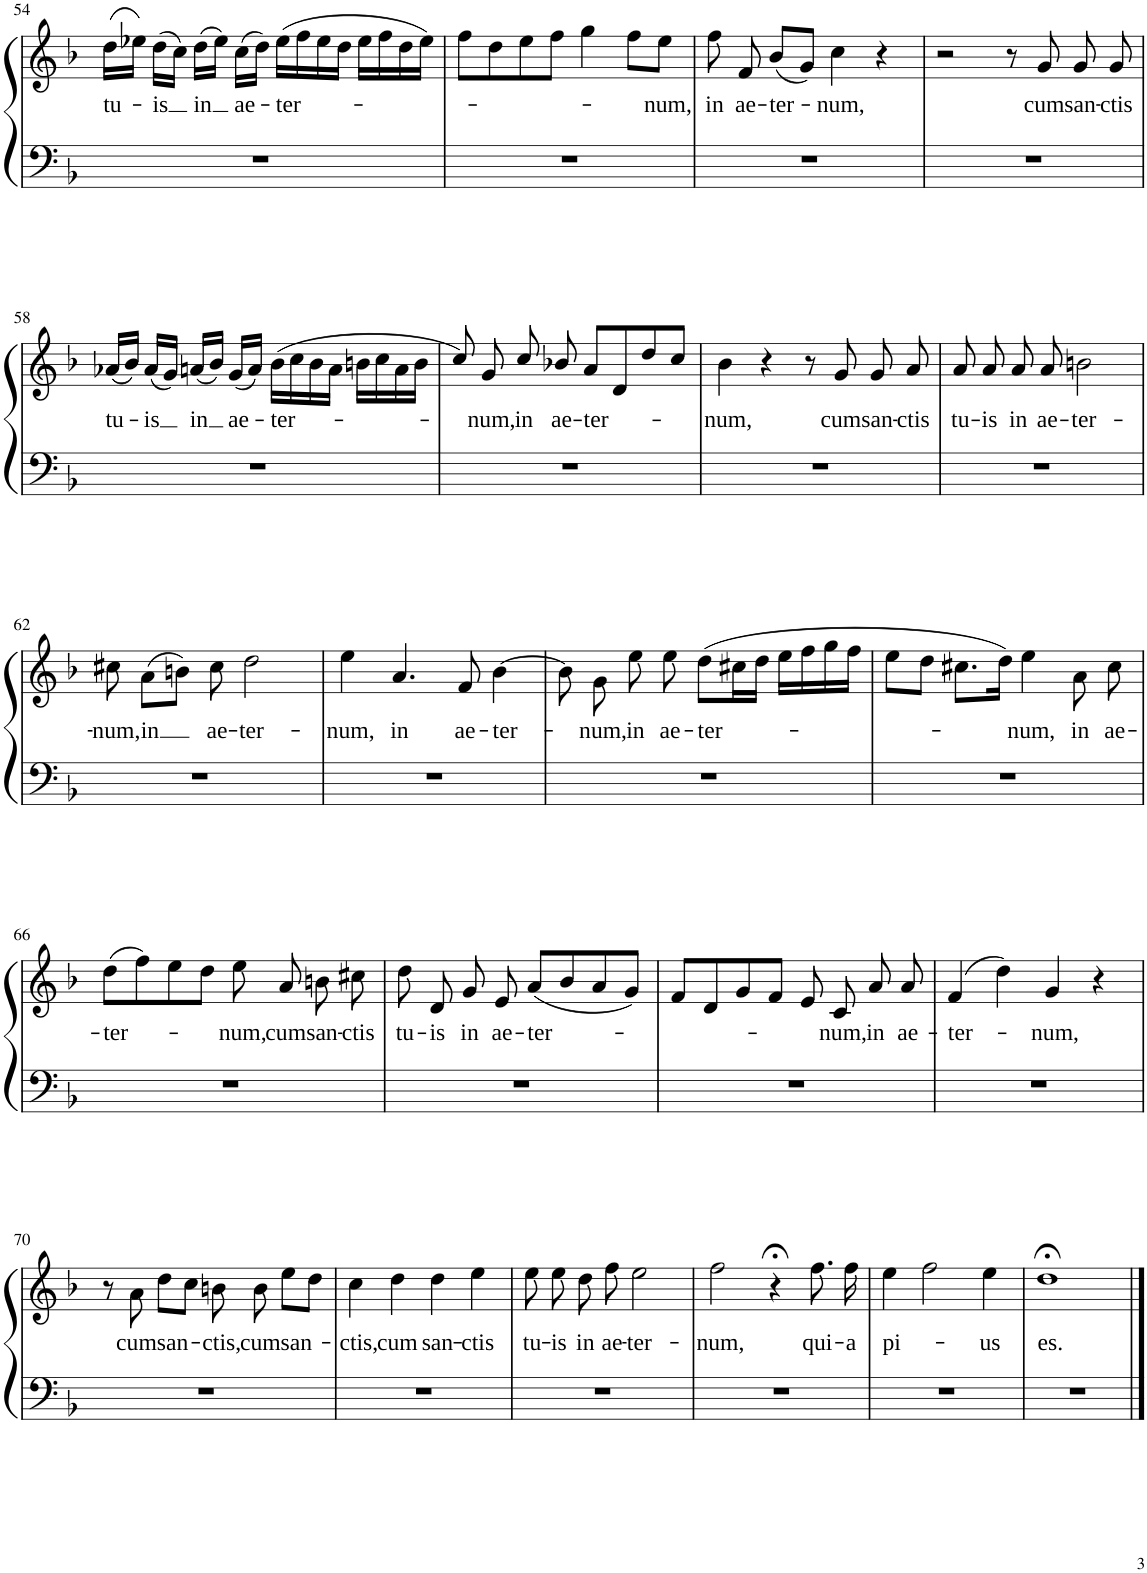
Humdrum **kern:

**kern	**kern	**text
*part1	*part1	*part1
*staff2	*staff1	*staff1
*I"Piano	*	*
*I'Pno.	*	*
!!LO:PB:g=z
*clefF4	*clefG2	*
*k[b-]	*k[b-]	*
*M4/4	*M4/4	*
*met(c)	*met(c)	*
=54	=54	=54
!	!	!LO:LY:b
1r	(16dd\LL	tu-
.	16ee-X\JJ)	.
!	!	!LO:LY:b
.	(16dd\LL	-is
.	16cc\JJ)	.
!	!	!LO:LY:b
.	(16dd\LL	in
.	16ee-\JJ)	.
!	!	!LO:LY:b
.	(16cc\LL	ae-
.	16dd\JJ)	.
!	!	!LO:LY:b
.	(16ee-\LL	-ter-
.	16ff\	.
.	16ee-\	.
.	16dd\JJ	.
.	16ee-\LL	.
.	16ff\	.
.	16dd\	.
.	16ee-\JJ)	.
=55	=55	=55
1r	8ff\L	.
.	8dd\	.
.	8ee\	.
.	8ff\J	.
.	4gg\	.
.	8ff\L	.
!	!	!LO:LY:b
.	8ee\J	-num,
=56	=56	=56
!	!	!LO:LY:b
1r	8ff\	in
!	!	!LO:LY:b
.	8f/	ae-
!	!	!LO:LY:b
.	(8b-/L	-ter-
.	8g/J)	.
!	!	!LO:LY:b
.	4cc\	-num,
.	4r	.
=57	=57	=57
1r	2r	.
.	8r	.
!	!	!LO:LY:b
.	8g/	cum
!	!	!LO:LY:b
.	8g/	san-
!	!	!LO:LY:b
.	8g/	-ctis
!!LO:LB:g=z
=58	=58	=58
!	!	!LO:LY:b
1r	(16a-X/LL	tu-
.	16b-/JJ)	.
!	!	!LO:LY:b
.	(16a-/LL	-is
.	16g/JJ)	.
!	!	!LO:LY:b
.	(16an/LL	in
.	16b-/JJ)	.
!	!	!LO:LY:b
.	(16g/LL	ae-
.	16a/JJ)	.
!	!	!LO:LY:b
.	(16b-\LL	-ter-
.	16cc\	.
.	16b-\	.
.	16a\JJ	.
.	16bn\LL	.
.	16cc\	.
.	16a\	.
.	16b\JJ	.
=59	=59	=59
1r	8cc/)	.
!	!	!LO:LY:b
.	8g/	-num,
!	!	!LO:LY:b
.	8cc/	in
!	!	!LO:LY:b
.	8b-X/	ae-
!	!	!LO:LY:b
.	8a/L	-ter-
.	8d/	.
.	8dd/	.
.	8cc/J	.
=60	=60	=60
!	!	!LO:LY:b
1r	4b-\	-num,
.	4r	.
.	8r	.
!	!	!LO:LY:b
.	8g/	cum
!	!	!LO:LY:b
.	8g/	san-
!	!	!LO:LY:b
.	8a/	-ctis
=61	=61	=61
!	!	!LO:LY:b
1r	8a/	tu-
!	!	!LO:LY:b
.	8a/	-is
!	!	!LO:LY:b
.	8a/	in
!	!	!LO:LY:b
.	8a/	ae-
!	!	!LO:LY:b
.	2bn\	-ter-
!!LO:LB:g=z
=62	=62	=62
!	!	!LO:LY:b
1r	8cc#X\	-num,
!	!	!LO:LY:b
.	(8a\L	in
.	8bn\J)	.
!	!	!LO:LY:b
.	8cc#\	ae-
!	!	!LO:LY:b
.	2dd\	-ter-
=63	=63	=63
!	!	!LO:LY:b
1r	4ee\	-num,
!	!	!LO:LY:b
.	4.a/	in
!	!	!LO:LY:b
.	8f/	ae-
!	!	!LO:LY:b
.	[4b-\	-ter-
=64	=64	=64
1r	8b-\]	.
!	!	!LO:LY:b
.	8g\	-num,
!	!	!LO:LY:b
.	8ee\	in
!	!	!LO:LY:b
.	8ee\	ae-
!	!	!LO:LY:b
.	(8dd\L	-ter-
.	16cc#X\L	.
.	16dd\JJ	.
.	16ee\LL	.
.	16ff\	.
.	16gg\	.
.	16ff\JJ	.
=65	=65	=65
1r	8ee\L	.
.	8dd\J	.
.	8.cc#X\L	.
.	16dd\Jk)	.
!	!	!LO:LY:b
.	4ee\	-num,
!	!	!LO:LY:b
.	8a\	in
!	!	!LO:LY:b
.	8cc#\	ae-
!!LO:LB:g=z
=66	=66	=66
!	!	!LO:LY:b
1r	(8dd\L	-ter-
.	8ff\)	.
.	8ee\	.
.	8dd\J	.
!	!	!LO:LY:b
.	8ee\	-num,
!	!	!LO:LY:b
.	8a/	cum
!	!	!LO:LY:b
.	8bn\	san-
!	!	!LO:LY:b
.	8cc#X\	-ctis
=67	=67	=67
!	!	!LO:LY:b
1r	8dd\	tu-
!	!	!LO:LY:b
.	8d/	-is
!	!	!LO:LY:b
.	8g/	in
!	!	!LO:LY:b
.	8e/	ae-
!	!	!LO:LY:b
.	(8a/L	-ter-
.	8b-/	.
.	8a/	.
.	8g/J)	.
=68	=68	=68
1r	8f/L	.
.	8d/	.
.	8g/	.
.	8f/J	.
.	8e/	.
!	!	!LO:LY:b
.	8c/	-num,
!	!	!LO:LY:b
.	8a/	in
!	!	!LO:LY:b
.	8a/	ae-
=69	=69	=69
!	!	!LO:LY:b
1r	(4f/	-ter-
.	4dd\)	.
!	!	!LO:LY:b
.	4g/	-num,
.	4r	.
!!LO:LB:g=z
=70	=70	=70
1r	8r	.
!	!	!LO:LY:b
.	8a\	cum
!	!	!LO:LY:b
.	8dd\L	san-
.	8cc\J	.
!	!	!LO:LY:b
.	8bn\	-ctis,
!	!	!LO:LY:b
.	8b\	cum
!	!	!LO:LY:b
.	8ee\L	san-
.	8dd\J	.
=71	=71	=71
!	!	!LO:LY:b
1r	4cc\	-ctis,
!	!	!LO:LY:b
.	4dd\	cum
!	!	!LO:LY:b
.	4dd\	san-
!	!	!LO:LY:b
.	4ee\	-ctis
=72	=72	=72
!	!	!LO:LY:b
1r	8ee\	tu-
!	!	!LO:LY:b
.	8ee\	-is
!	!	!LO:LY:b
.	8dd\	in
!	!	!LO:LY:b
.	8ff\	ae-
!	!	!LO:LY:b
.	2ee\	-ter-
=73	=73	=73
!	!	!LO:LY:b
1r	2ff\	-num,
.	4r;<	.
!	!	!LO:LY:b
.	8.ff\	qui-
!	!	!LO:LY:b
.	16ff\	-a
=74	=74	=74
!	!	!LO:LY:b
1r	4ee\	pi-
.	2ff\	.
!	!	!LO:LY:b
.	4ee\	-us
=75	=75	=75
!	!	!LO:LY:b
1r	1dd;<	es.
==	==	==
*-	*-	*-
